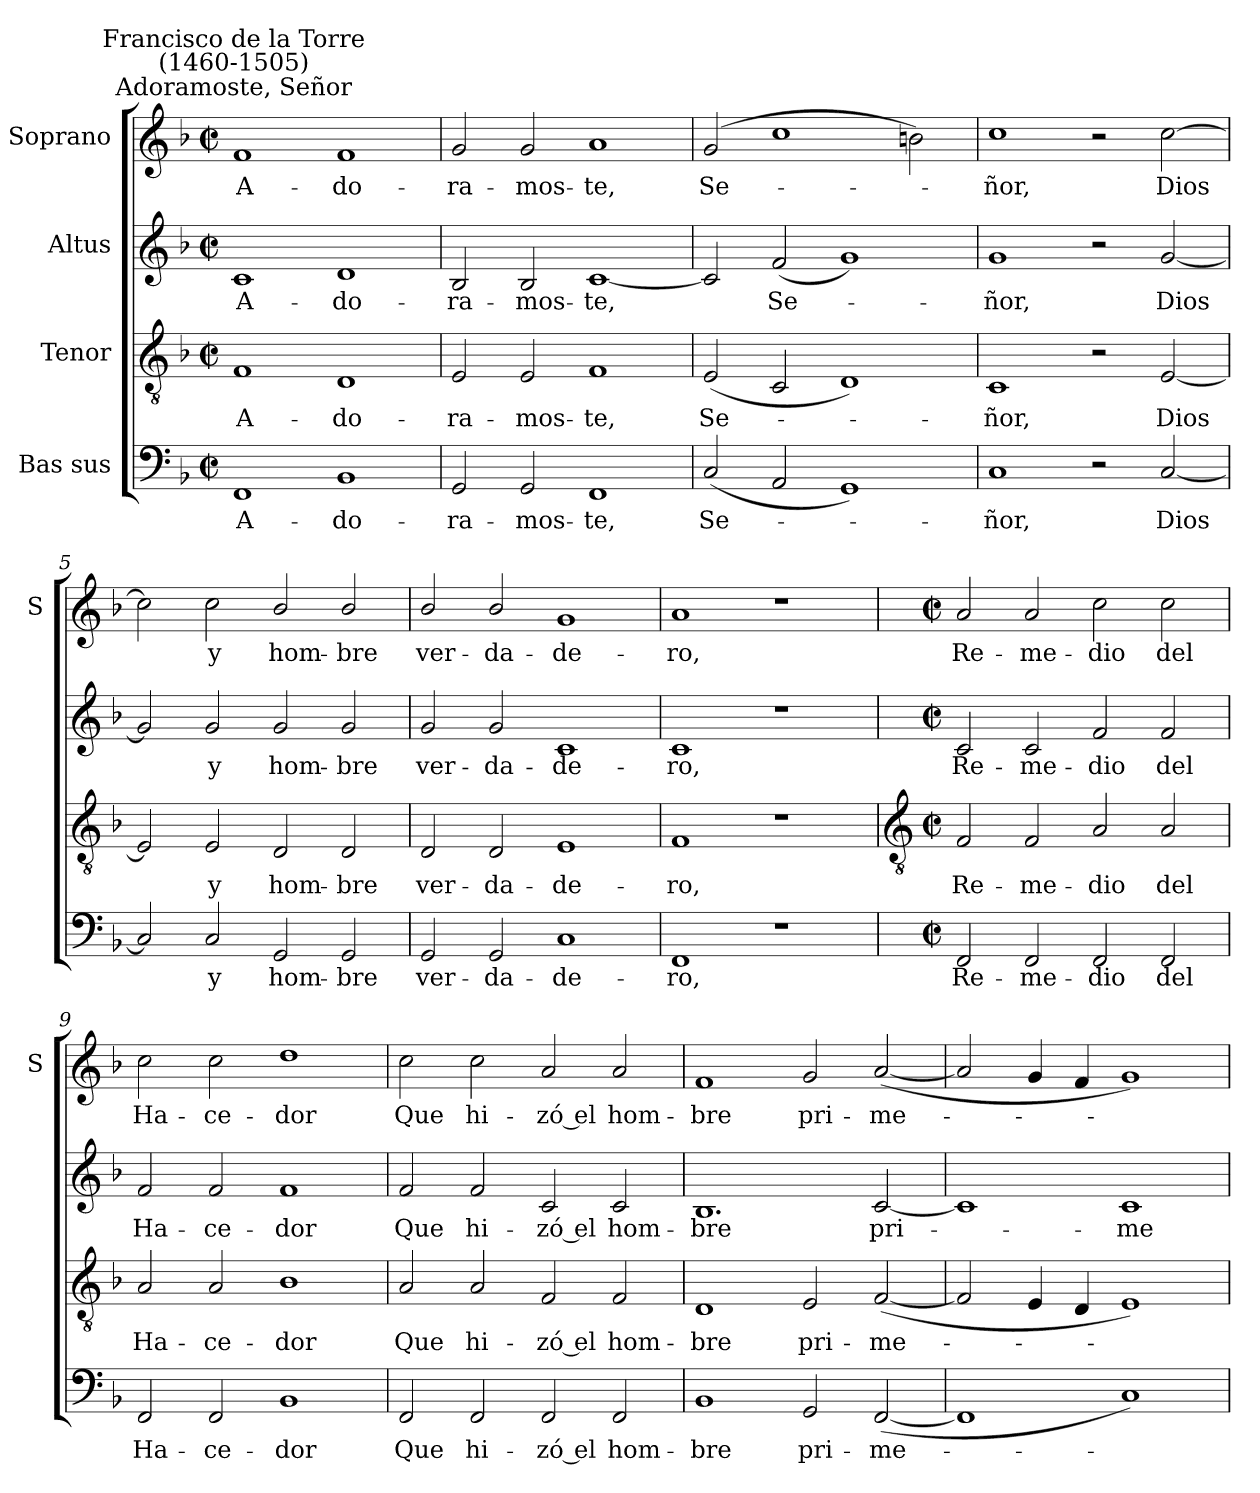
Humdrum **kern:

**kern	**text	**kern	**text	**kern	**text	**kern	**text
*part4	*part4	*part3	*part3	*part2	*part2	*part1	*part1
*staff4	*staff4	*staff3	*staff3	*staff2	*staff2	*staff1	*staff1
*I"Bas sus	*	*I"Tenor	*	*I"Altus	*	*I"Soprano	*
*	*	*	*	*	*	*I'S	*
*clefF4	*	*clefGv2	*	*clefG2	*	*clefG2	*
*k[b-]	*	*k[b-]	*	*k[b-]	*	*k[b-]	*
*F:	*	*F:	*	*F:	*	*F:	*
*M4/2	*	*M4/2	*	*M4/2	*	*M4/2	*
*met(c|)	*	*met(c|)	*	*met(c|)	*	*met(c|)	*
=1	=1	=1	=1	=1	=1	=1	=1
!	!	!	!	!	!	!LO:TX:a:cj:t=Adoramoste, Señor	!
!	!	!	!	!	!	!LO:TX:a:cj:t=Francisco de la Torre\n(1460-1505)	!
!	!LO:LY:b	!	!LO:LY:b	!	!LO:LY:b	!	!LO:LY:b
1FF	A-	1F	A-	1c	A-	1f	A-
!	!LO:LY:b	!	!LO:LY:b	!	!LO:LY:b	!	!LO:LY:b
1BB-	-do-	1D	-do-	1d	-do-	1f	-do-
=2	=2	=2	=2	=2	=2	=2	=2
!	!LO:LY:b	!	!LO:LY:b	!	!LO:LY:b	!	!LO:LY:b
2GG	-ra-	2E	-ra-	2B-	-ra-	2g	-ra-
!	!LO:LY:b	!	!LO:LY:b	!	!LO:LY:b	!	!LO:LY:b
2GG	-mos-	2E	-mos-	2B-	-mos-	2g	-mos-
!	!LO:LY:b	!	!LO:LY:b	!	!LO:LY:b	!	!LO:LY:b
1FF	-te,	1F	-te,	[1c	-te,	1a	-te,
=3	=3	=3	=3	=3	=3	=3	=3
!	!LO:LY:b	!	!LO:LY:b	!	!	!	!LO:LY:b
(<2C	Se-	(<2E	Se-	2c]	.	(<2g	Se-
!	!	!	!	!	!LO:LY:b	!	!
2AA	.	2C	.	(<2f	Se-	1cc	.
1GG)	.	1D)	.	1g)	.	.	.
.	.	.	.	.	.	2bn)	.
=4	=4	=4	=4	=4	=4	=4	=4
!	!LO:LY:b	!	!LO:LY:b	!	!LO:LY:b	!	!LO:LY:b
1C	ñor,	1C	ñor,	1g	ñor,	1cc	ñor,
2r	.	2r	.	2r	.	2r	.
!	!LO:LY:b	!	!LO:LY:b	!	!LO:LY:b	!	!LO:LY:b
[2C	Dios	[2E	Dios	[2g	Dios	[2cc	Dios
=5	=5	=5	=5	=5	=5	=5	=5
2C]	.	2E]	.	2g]	.	2cc]	.
!	!LO:LY:b	!	!LO:LY:b	!	!LO:LY:b	!	!LO:LY:b
2C	y	2E	y	2g	y	2cc	y
!	!LO:LY:b	!	!LO:LY:b	!	!LO:LY:b	!	!LO:LY:b
2GG	hom-	2D	hom-	2g	hom-	2b-/	hom-
!	!LO:LY:b	!	!LO:LY:b	!	!LO:LY:b	!	!LO:LY:b
2GG	-bre	2D	-bre	2g	-bre	2b-/	-bre
=6	=6	=6	=6	=6	=6	=6	=6
!	!LO:LY:b	!	!LO:LY:b	!	!LO:LY:b	!	!LO:LY:b
2GG	ver-	2D	ver-	2g	ver-	2b-/	ver-
!	!LO:LY:b	!	!LO:LY:b	!	!LO:LY:b	!	!LO:LY:b
2GG	-da-	2D	-da-	2g	-da-	2b-/	-da-
!	!LO:LY:b	!	!LO:LY:b	!	!LO:LY:b	!	!LO:LY:b
1C	-de-	1E	-de-	1c	-de-	1g	-de-
=7	=7	=7	=7	=7	=7	=7	=7
!	!LO:LY:b	!	!LO:LY:b	!	!LO:LY:b	!	!LO:LY:b
1FF	-ro,	1F	-ro,	1c	-ro,	1a	-ro,
1r	.	1r	.	1r	.	1r	.
!!LO:LB:g=z
=8	=8	=8	=8	=8	=8	=8	=8
*	*	*clefGv2	*	*	*	*	*
*M4/2	*	*M4/2	*	*M4/2	*	*M4/2	*
*met(c|)	*	*met(c|)	*	*met(c|)	*	*met(c|)	*
!	!LO:LY:b	!	!LO:LY:b	!	!LO:LY:b	!	!LO:LY:b
2FF	Re-	2F	Re-	2c	Re-	2a	Re-
!	!LO:LY:b	!	!LO:LY:b	!	!LO:LY:b	!	!LO:LY:b
2FF	-me-	2F	-me-	2c	-me-	2a	-me-
!	!LO:LY:b	!	!LO:LY:b	!	!LO:LY:b	!	!LO:LY:b
2FF	-dio	2A	-dio	2f	-dio	2cc	-dio
!	!LO:LY:b	!	!LO:LY:b	!	!LO:LY:b	!	!LO:LY:b
2FF	del	2A	del	2f	del	2cc	del
=9	=9	=9	=9	=9	=9	=9	=9
!	!LO:LY:b	!	!LO:LY:b	!	!LO:LY:b	!	!LO:LY:b
2FF	Ha-	2A	Ha-	2f	Ha-	2cc	Ha-
!	!LO:LY:b	!	!LO:LY:b	!	!LO:LY:b	!	!LO:LY:b
2FF	-ce-	2A	-ce-	2f	-ce-	2cc	-ce-
!	!LO:LY:b	!	!LO:LY:b	!	!LO:LY:b	!	!LO:LY:b
1BB-	-dor	1B-	-dor	1f	-dor	1dd	-dor
=10	=10	=10	=10	=10	=10	=10	=10
!	!LO:LY:b	!	!LO:LY:b	!	!LO:LY:b	!	!LO:LY:b
2FF	Que	2A	Que	2f	Que	2cc	Que
!	!LO:LY:b	!	!LO:LY:b	!	!LO:LY:b	!	!LO:LY:b
2FF	hi-	2A	hi-	2f	hi-	2cc	hi-
!	!LO:LY:b	!	!LO:LY:b	!	!LO:LY:b	!	!LO:LY:b
2FF	-zó el	2F	-zó el	2c	-zó el	2a	-zó el
!	!LO:LY:b	!	!LO:LY:b	!	!LO:LY:b	!	!LO:LY:b
2FF	hom-	2F	hom-	2c	hom-	2a	hom-
=11	=11	=11	=11	=11	=11	=11	=11
!	!LO:LY:b	!	!LO:LY:b	!	!LO:LY:b	!	!LO:LY:b
1BB-	-bre	1D	-bre	1.B-	-bre	1f	-bre
!	!LO:LY:b	!	!LO:LY:b	!	!	!	!LO:LY:b
2GG	pri-	2E	pri-	.	.	2g	pri-
!	!LO:LY:b	!	!LO:LY:b	!	!LO:LY:b	!	!LO:LY:b
(<[2FF	-me-	(<[2F	-me-	[2c	pri-	(<[2a	-me-
=12	=12	=12	=12	=12	=12	=12	=12
1FF]	.	2F]	.	1c]	.	2a]	.
.	.	4E	.	.	.	4g	.
.	.	4D	.	.	.	4f	.
!	!	!	!	!	!LO:LY:b	!	!
1C)	.	1E)	.	1c	me-	1g)	.
=	=	=	=	=	=	=	=
*-	*-	*-	*-	*-	*-	*-	*-
